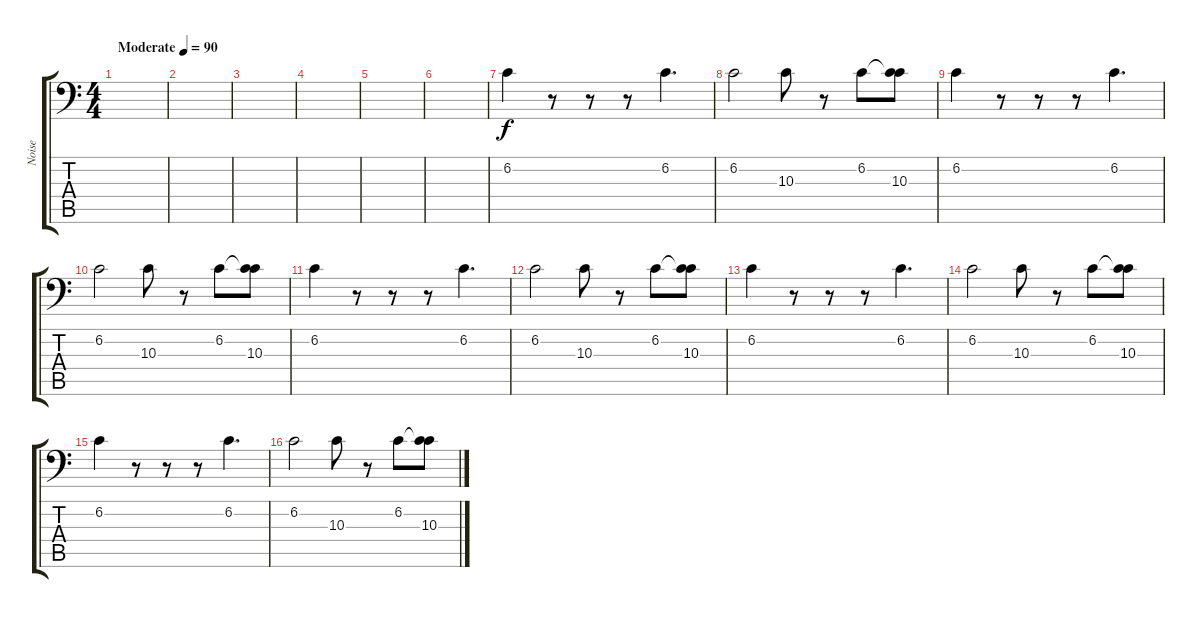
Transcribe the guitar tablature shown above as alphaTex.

\track ("Noise" "Noise") {instrument reversecymbal}
\staff {score tabs}
\tuning (B3 Gb3 D3 A2 E2 A1) {hide}
\ts (4 4)
\tempo (90 "Moderate")
\clef f4
\ks c
|
|
|
|
|
|
6.2.4 r.8 r.8 r.8 6.2.4{d} |
6.2.2 10.3.8 r.8 6.2.8 (6.2{t} 10.3).8 |
6.2.4 r.8 r.8 r.8 6.2.4{d} |
6.2.2 10.3.8 r.8 6.2.8 (6.2{t} 10.3).8 |
6.2.4 r.8 r.8 r.8 6.2.4{d} |
6.2.2 10.3.8 r.8 6.2.8 (6.2{t} 10.3).8 |
6.2.4 r.8 r.8 r.8 6.2.4{d} |
6.2.2 10.3.8 r.8 6.2.8 (6.2{t} 10.3).8 |
6.2.4 r.8 r.8 r.8 6.2.4{d} |
6.2.2 10.3.8 r.8 6.2.8 (6.2{t} 10.3).8
